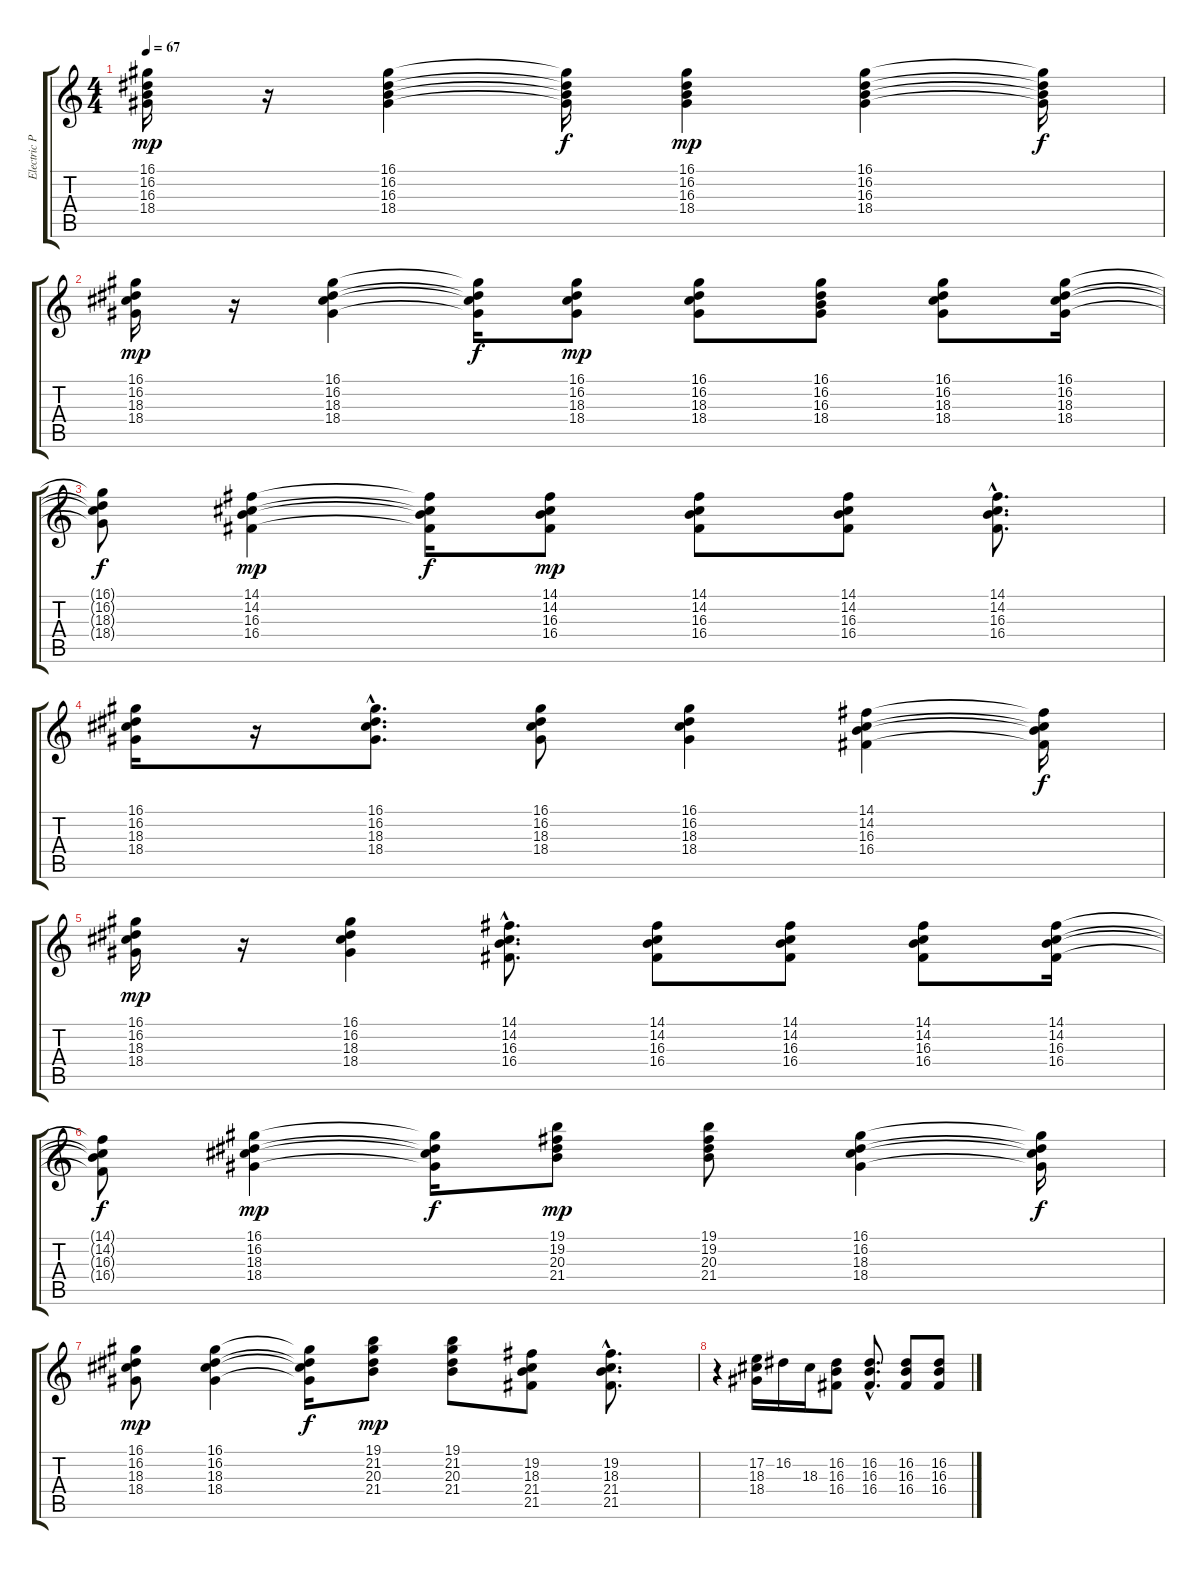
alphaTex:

\track ("Electric Piano Upper" "Electric P") {instrument ocarina}
\staff {score tabs}
\tuning (E4 B3 G3 D3 A2 E2) {hide}
\ts (4 4)
\tempo 67
\clef g2
\ks c
(16.1 16.2 16.3 18.4).16{dy mp} r.16 (16.1 16.2 16.3 18.4).4 (16.1{t} 16.2{t} 16.3{t} 18.4{t}).16{dy f} (16.1 16.2 16.3 18.4).4{dy mp} (16.1 16.2 16.3 18.4).4 (16.1{t} 16.2{t} 16.3{t} 18.4{t}).16{dy f} |
(16.1 16.2 18.3 18.4).16{dy mp} r.16 (16.1 16.2 18.3 18.4).4 (16.1{t} 16.2{t} 18.3{t} 18.4{t}).16{dy f} (16.1 16.2 18.3 18.4).8{dy mp} (16.1 16.2 18.3 18.4).8 (16.1 16.2 16.3 18.4).8 (16.1 16.2 18.3 18.4).8 (16.1 16.2 18.3 18.4).16 |
(16.1{t} 16.2{t} 18.3{t} 18.4{t}).8{dy f} (14.1 14.2 16.3 16.4).4{dy mp} (14.1{t} 14.2{t} 16.3{t} 16.4{t}).16{dy f} (14.1 14.2 16.3 16.4).8{dy mp} (14.1 14.2 16.3 16.4).8 (14.1 14.2 16.3 16.4).8 (14.1{hac} 14.2{hac} 16.3{hac} 16.4{hac}).8{d} |
(16.1 16.2 18.3 18.4).16 r.16 (16.1{hac} 16.2{hac} 18.3{hac} 18.4{hac}).8{d} (16.1 16.2 18.3 18.4).8 (16.1 16.2 18.3 18.4).4 (14.1 14.2 16.3 16.4).4 (14.1{t} 14.2{t} 16.3{t} 16.4{t}).16{dy f} |
(16.1 16.2 18.3 18.4).16{dy mp} r.16 (16.1 16.2 18.3 18.4).4 (14.1{hac} 14.2{hac} 16.3{hac} 16.4{hac}).8{d} (14.1 14.2 16.3 16.4).8 (14.1 14.2 16.3 16.4).8 (14.1 14.2 16.3 16.4).8 (14.1 14.2 16.3 16.4).16 |
(14.1{t} 14.2{t} 16.3{t} 16.4{t}).8{dy f} (16.1 16.2 18.3 18.4).4{dy mp} (16.1{t} 16.2{t} 18.3{t} 18.4{t}).16{dy f} (19.1 19.2 20.3 21.4).8{dy mp} (19.1 19.2 20.3 21.4).8 (16.1 16.2 18.3 18.4).4 (16.1{t} 16.2{t} 18.3{t} 18.4{t}).16{dy f} |
(16.1 16.2 18.3 18.4).8{dy mp} (16.1 16.2 18.3 18.4).4 (16.1{t} 16.2{t} 18.3{t} 18.4{t}).16{dy f} (19.1 21.2 20.3 21.4).8{dy mp} (19.1 21.2 20.3 21.4).8 (19.2 18.3 21.4 21.5).8 (19.2{hac} 18.3{hac} 21.4{hac} 21.5{hac}).8{d} |
r.4 (17.2 18.3 18.4).16 16.2.16 18.3.16 (16.2 16.3 16.4).8 (16.2{hac} 16.3{hac} 16.4{hac}).8{d} (16.2 16.3 16.4).8 (16.2 16.3 16.4).8
